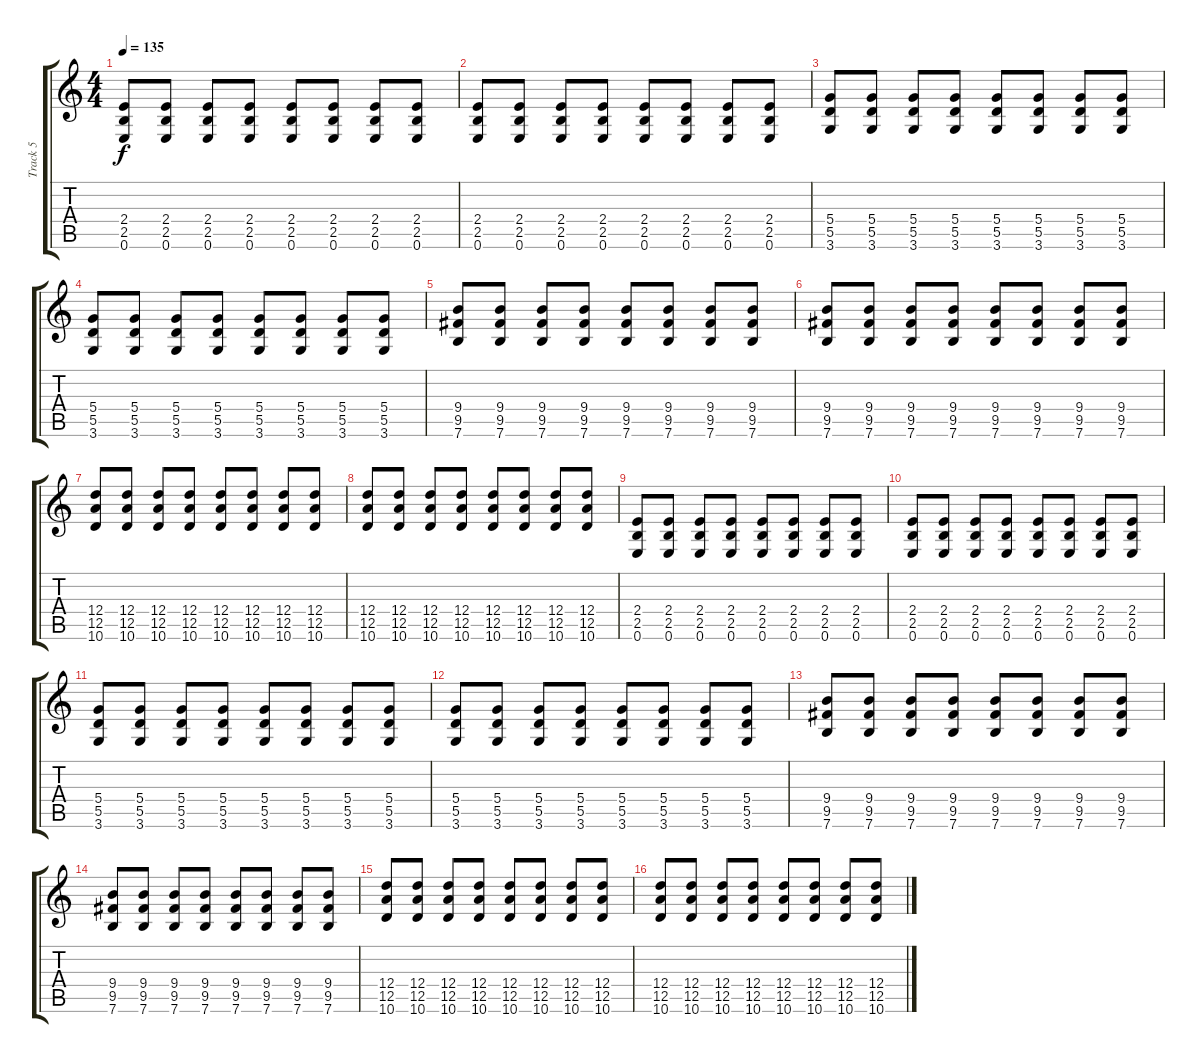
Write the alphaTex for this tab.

\track ("Track 5" "Track 5") {instrument distortionguitar}
\staff {score tabs}
\tuning (E4 B3 G3 D3 A2 E2) {hide}
\ts (4 4)
\tempo 135
\clef g2
\ks c
(2.4 2.5 0.6).8{dy f} (2.4 2.5 0.6).8 (2.4 2.5 0.6).8 (2.4 2.5 0.6).8 (2.4 2.5 0.6).8 (2.4 2.5 0.6).8 (2.4 2.5 0.6).8 (2.4 2.5 0.6).8 |
(2.4 2.5 0.6).8 (2.4 2.5 0.6).8 (2.4 2.5 0.6).8 (2.4 2.5 0.6).8 (2.4 2.5 0.6).8 (2.4 2.5 0.6).8 (2.4 2.5 0.6).8 (2.4 2.5 0.6).8 |
(5.4 5.5 3.6).8 (5.4 5.5 3.6).8 (5.4 5.5 3.6).8 (5.4 5.5 3.6).8 (5.4 5.5 3.6).8 (5.4 5.5 3.6).8 (5.4 5.5 3.6).8 (5.4 5.5 3.6).8 |
(5.4 5.5 3.6).8 (5.4 5.5 3.6).8 (5.4 5.5 3.6).8 (5.4 5.5 3.6).8 (5.4 5.5 3.6).8 (5.4 5.5 3.6).8 (5.4 5.5 3.6).8 (5.4 5.5 3.6).8 |
(9.4 9.5 7.6).8 (9.4 9.5 7.6).8 (9.4 9.5 7.6).8 (9.4 9.5 7.6).8 (9.4 9.5 7.6).8 (9.4 9.5 7.6).8 (9.4 9.5 7.6).8 (9.4 9.5 7.6).8 |
(9.4 9.5 7.6).8 (9.4 9.5 7.6).8 (9.4 9.5 7.6).8 (9.4 9.5 7.6).8 (9.4 9.5 7.6).8 (9.4 9.5 7.6).8 (9.4 9.5 7.6).8 (9.4 9.5 7.6).8 |
(12.4 12.5 10.6).8 (12.4 12.5 10.6).8 (12.4 12.5 10.6).8 (12.4 12.5 10.6).8 (12.4 12.5 10.6).8 (12.4 12.5 10.6).8 (12.4 12.5 10.6).8 (12.4 12.5 10.6).8 |
(12.4 12.5 10.6).8 (12.4 12.5 10.6).8 (12.4 12.5 10.6).8 (12.4 12.5 10.6).8 (12.4 12.5 10.6).8 (12.4 12.5 10.6).8 (12.4 12.5 10.6).8 (12.4 12.5 10.6).8 |
(2.4 2.5 0.6).8 (2.4 2.5 0.6).8 (2.4 2.5 0.6).8 (2.4 2.5 0.6).8 (2.4 2.5 0.6).8 (2.4 2.5 0.6).8 (2.4 2.5 0.6).8 (2.4 2.5 0.6).8 |
(2.4 2.5 0.6).8 (2.4 2.5 0.6).8 (2.4 2.5 0.6).8 (2.4 2.5 0.6).8 (2.4 2.5 0.6).8 (2.4 2.5 0.6).8 (2.4 2.5 0.6).8 (2.4 2.5 0.6).8 |
(5.4 5.5 3.6).8 (5.4 5.5 3.6).8 (5.4 5.5 3.6).8 (5.4 5.5 3.6).8 (5.4 5.5 3.6).8 (5.4 5.5 3.6).8 (5.4 5.5 3.6).8 (5.4 5.5 3.6).8 |
(5.4 5.5 3.6).8 (5.4 5.5 3.6).8 (5.4 5.5 3.6).8 (5.4 5.5 3.6).8 (5.4 5.5 3.6).8 (5.4 5.5 3.6).8 (5.4 5.5 3.6).8 (5.4 5.5 3.6).8 |
(9.4 9.5 7.6).8 (9.4 9.5 7.6).8 (9.4 9.5 7.6).8 (9.4 9.5 7.6).8 (9.4 9.5 7.6).8 (9.4 9.5 7.6).8 (9.4 9.5 7.6).8 (9.4 9.5 7.6).8 |
(9.4 9.5 7.6).8 (9.4 9.5 7.6).8 (9.4 9.5 7.6).8 (9.4 9.5 7.6).8 (9.4 9.5 7.6).8 (9.4 9.5 7.6).8 (9.4 9.5 7.6).8 (9.4 9.5 7.6).8 |
(12.4 12.5 10.6).8 (12.4 12.5 10.6).8 (12.4 12.5 10.6).8 (12.4 12.5 10.6).8 (12.4 12.5 10.6).8 (12.4 12.5 10.6).8 (12.4 12.5 10.6).8 (12.4 12.5 10.6).8 |
(12.4 12.5 10.6).8 (12.4 12.5 10.6).8 (12.4 12.5 10.6).8 (12.4 12.5 10.6).8 (12.4 12.5 10.6).8 (12.4 12.5 10.6).8 (12.4 12.5 10.6).8 (12.4 12.5 10.6).8
